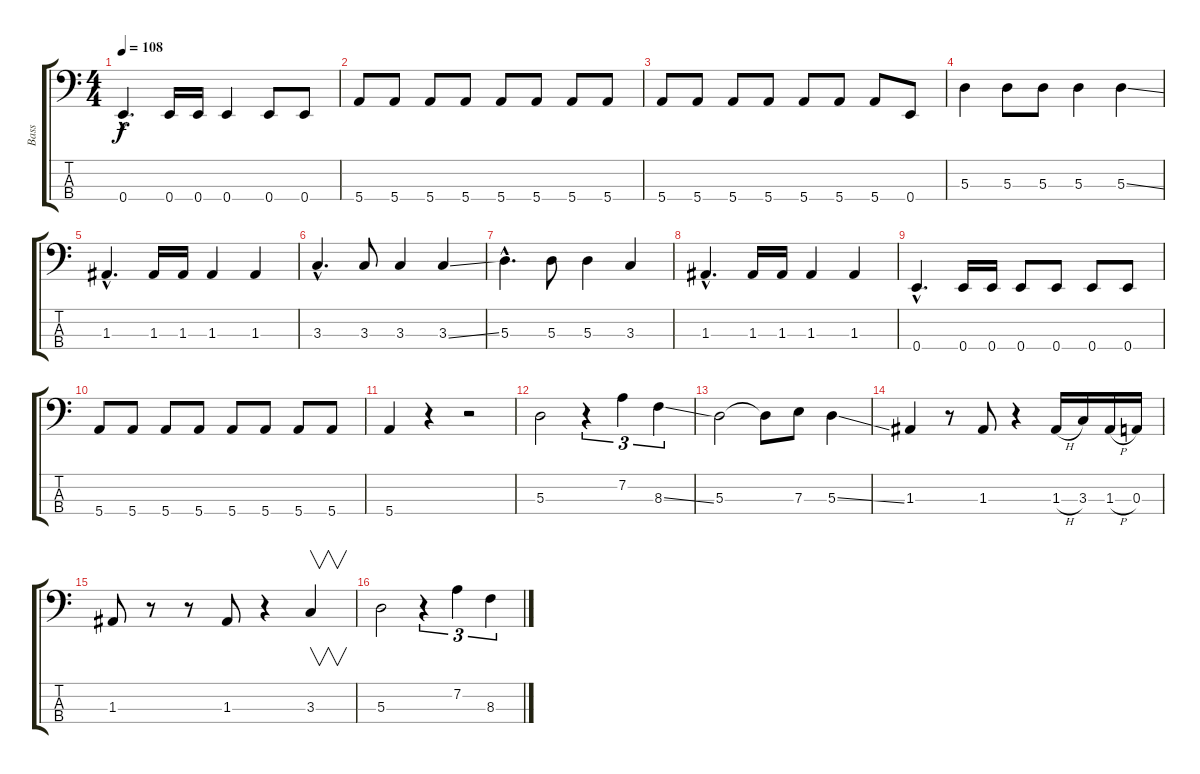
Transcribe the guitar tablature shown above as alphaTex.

\track ("Bass" "Bass") {instrument electricbassfinger}
\staff {score tabs}
\tuning (G2 D2 A1 E1) {hide}
\ts (4 4)
\tempo 108
\clef f4
\ks c
0.4{hac}.4{d dy f} 0.4.16 0.4.16 0.4.4 0.4.8 0.4.8 |
5.4.8 5.4.8 5.4.8 5.4.8 5.4.8 5.4.8 5.4.8 5.4.8 |
5.4.8 5.4.8 5.4.8 5.4.8 5.4.8 5.4.8 5.4.8 0.4.8 |
5.3.4 5.3.8 5.3.8 5.3.4 5.3{ss}.4 |
1.3{hac}.4{d} 1.3.16 1.3.16 1.3.4 1.3.4 |
3.3{hac}.4{d} 3.3.8 3.3.4 3.3{ss}.4 |
5.3{hac}.4{d} 5.3.8 5.3.4 3.3.4 |
1.3{hac}.4{d} 1.3.16 1.3.16 1.3.4 1.3.4 |
0.4{hac}.4{d} 0.4.16 0.4.16 0.4.8 0.4.8 0.4.8 0.4.8 |
5.4.8 5.4.8 5.4.8 5.4.8 5.4.8 5.4.8 5.4.8 5.4.8 |
5.4.4 r.4 r.2 |
5.3.2 r.4{tu (3 2)} 7.2.4{tu (3 2)} 8.3{ss}.4{tu (3 2)} |
5.3.2 5.3{t}.8 7.3.8 5.3{ss}.4 |
1.3.4 r.8 1.3.8 r.4 1.3{h}.16 3.3.16 1.3{h}.16 0.3.16 |
1.3.8 r.8 r.8 1.3.8 r.4 3.3.4{v} |
5.3.2 r.4{tu (3 2)} 7.2.4{tu (3 2)} 8.3{ss}.4{tu (3 2)}
